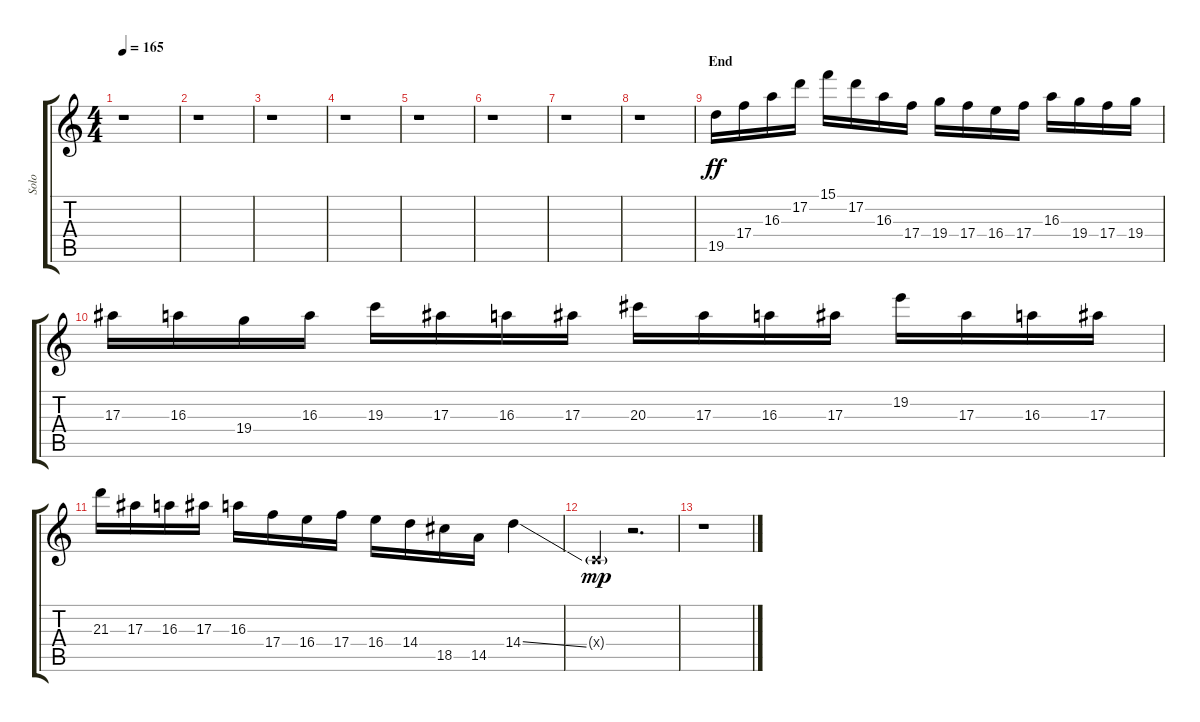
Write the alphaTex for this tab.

\track ("Solo" "Solo") {instrument overdrivenguitar}
\staff {score tabs}
\tuning (D4 A3 F3 C3 G2 D2) {hide}
\ts (4 4)
\tempo 165
\clef g2
\ks c
r.1{dy ff} |
r.1 |
r.1 |
r.1 |
r.1 |
r.1 |
r.1 |
r.1 |
\section ("" "End")
19.5.16{volume 16 balance 8 instrument overdrivenguitar} 17.4.16 16.3.16 17.2.16 15.1.16 17.2.16 16.3.16 17.4.16 19.4.16 17.4.16 16.4.16 17.4.16 16.3.16 19.4.16 17.4.16 19.4.16 |
17.3.16 16.3.16 19.4.16 16.3.16 19.3.16 17.3.16 16.3.16 17.3.16 20.3.16 17.3.16 16.3.16 17.3.16 19.2.16 17.3.16 16.3.16 17.3.16 |
21.3.16 17.3.16 16.3.16 17.3.16 16.3.16 17.4.16 16.4.16 17.4.16 16.4.16 14.4.16 18.5.16 14.5.16 14.4{ss}.4 |
0.4{g x}.4{dy mp} r.2{d} |
r.1
